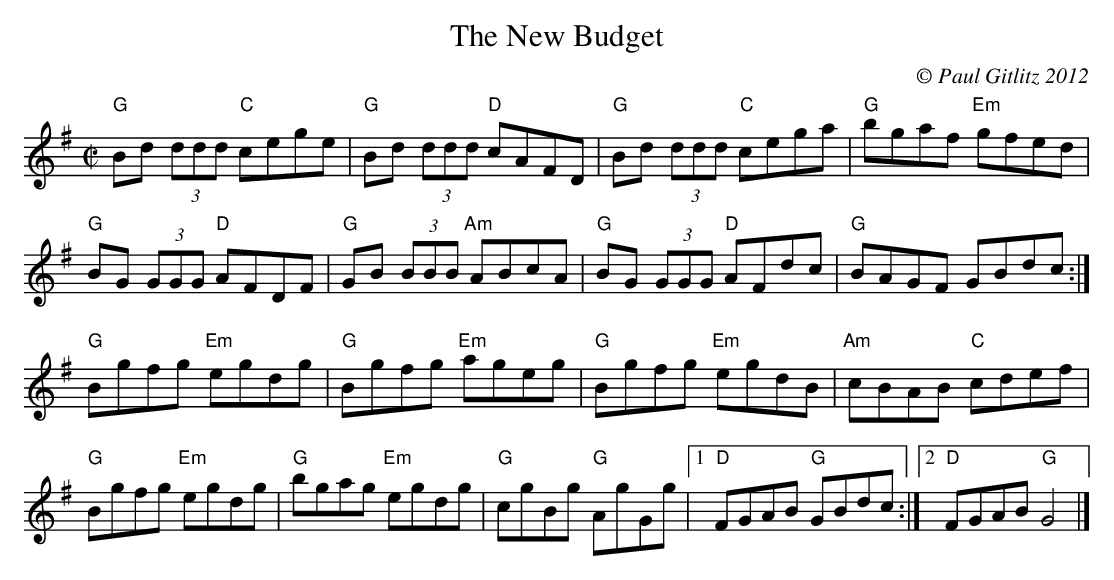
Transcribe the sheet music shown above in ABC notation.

X:1
T:New Budget, The
M:C|
C:© Paul Gitlitz 2012
K:G
"G"Bd (3ddd "C"cege|"G"Bd (3ddd "D"cAFD|"G"Bd (3ddd "C"cega|"G"bgaf "Em"gfed|!
"G"BG (3GGG "D"AFDF|"G"GB (3BBB "Am"ABcA|"G"BG (3GGG "D"AFdc|"G"BAGF GBdc:|!
"G"Bgfg "Em"egdg|"G"Bgfg "Em"ageg|"G"Bgfg "Em"egdB|"Am"cBAB "C"cdef|!
"G"Bgfg "Em"egdg|"G"bgag "Em"egdg|"G"cgBg "G"AgGg|1"D"FGAB "G"GBdc:|2"D"FGAB "G"G4|]
